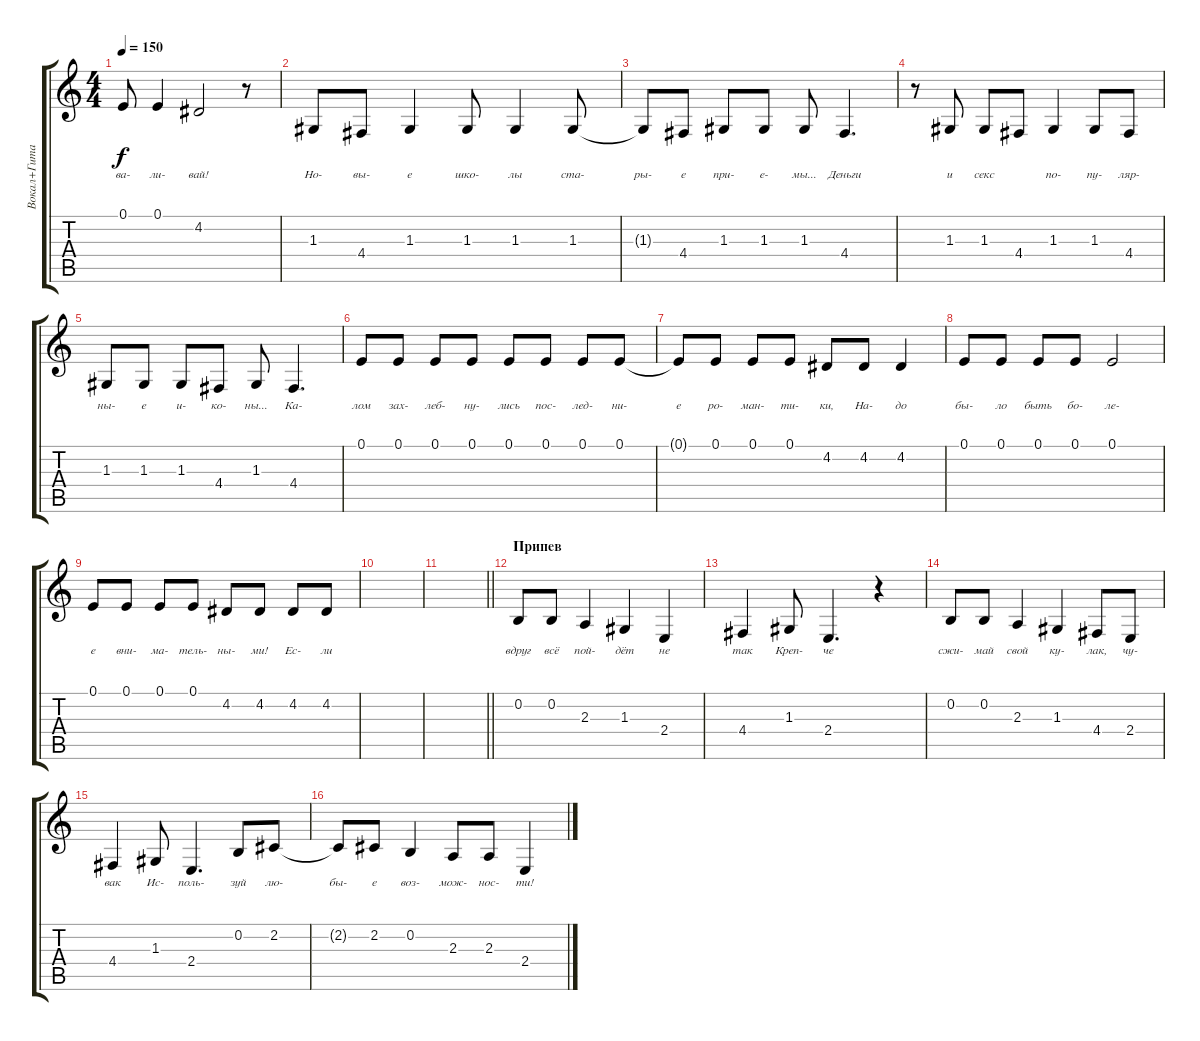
\track ("Вокал+Гитара" "Вокал+Гита") {instrument lead2sawtooth}
\staff {score tabs}
\tuning (E4 B3 G3 D3 A2 E2) {hide}
\ts (4 4)
\tempo 150
\clef g2
\ks c
0.1.8{lyrics (0 "ва-") lyrics (1 "") lyrics (2 "") lyrics (3 "") lyrics (4 "") dy f} 0.1.4{lyrics (0 "ли-") lyrics (1 "") lyrics (2 "") lyrics (3 "") lyrics (4 "")} 4.2.2{lyrics (0 "вай!") lyrics (1 "") lyrics (2 "") lyrics (3 "") lyrics (4 "")} r.8 |
1.3.8{lyrics (0 "Но-") lyrics (1 "") lyrics (2 "") lyrics (3 "") lyrics (4 "")} 4.4.8{lyrics (0 "вы-") lyrics (1 "") lyrics (2 "") lyrics (3 "") lyrics (4 "")} 1.3.4{lyrics (0 "е") lyrics (1 "") lyrics (2 "") lyrics (3 "") lyrics (4 "")} 1.3.8{lyrics (0 "шко-") lyrics (1 "") lyrics (2 "") lyrics (3 "") lyrics (4 "")} 1.3.4{lyrics (0 "лы") lyrics (1 "") lyrics (2 "") lyrics (3 "") lyrics (4 "")} 1.3.8{lyrics (0 "ста-") lyrics (1 "") lyrics (2 "") lyrics (3 "") lyrics (4 "")} |
1.3{t}.8{lyrics (0 "ры-") lyrics (1 "") lyrics (2 "") lyrics (3 "") lyrics (4 "")} 4.4.8{lyrics (0 "е") lyrics (1 "") lyrics (2 "") lyrics (3 "") lyrics (4 "")} 1.3.8{lyrics (0 "при-") lyrics (1 "") lyrics (2 "") lyrics (3 "") lyrics (4 "")} 1.3.8{lyrics (0 "е-") lyrics (1 "") lyrics (2 "") lyrics (3 "") lyrics (4 "")} 1.3.8{lyrics (0 "мы...") lyrics (1 "") lyrics (2 "") lyrics (3 "") lyrics (4 "")} 4.4.4{d lyrics (0 "Деньги") lyrics (1 "") lyrics (2 "") lyrics (3 "") lyrics (4 "")} |
r.8 1.3.8{lyrics (0 "и") lyrics (1 "") lyrics (2 "") lyrics (3 "") lyrics (4 "")} 1.3.8{lyrics (0 "секс") lyrics (1 "") lyrics (2 "") lyrics (3 "") lyrics (4 "")} 4.4.8{lyrics (0 "") lyrics (1 "") lyrics (2 "") lyrics (3 "") lyrics (4 "")} 1.3.4{lyrics (0 "по-") lyrics (1 "") lyrics (2 "") lyrics (3 "") lyrics (4 "")} 1.3.8{lyrics (0 "пу-") lyrics (1 "") lyrics (2 "") lyrics (3 "") lyrics (4 "")} 4.4.8{lyrics (0 "ляр-") lyrics (1 "") lyrics (2 "") lyrics (3 "") lyrics (4 "")} |
1.3.8{lyrics (0 "ны-") lyrics (1 "") lyrics (2 "") lyrics (3 "") lyrics (4 "")} 1.3.8{lyrics (0 "е") lyrics (1 "") lyrics (2 "") lyrics (3 "") lyrics (4 "")} 1.3.8{lyrics (0 "и-") lyrics (1 "") lyrics (2 "") lyrics (3 "") lyrics (4 "")} 4.4.8{lyrics (0 "ко-") lyrics (1 "") lyrics (2 "") lyrics (3 "") lyrics (4 "")} 1.3.8{lyrics (0 "ны...") lyrics (1 "") lyrics (2 "") lyrics (3 "") lyrics (4 "")} 4.4.4{d lyrics (0 "Ка-") lyrics (1 "") lyrics (2 "") lyrics (3 "") lyrics (4 "")} |
0.1.8{lyrics (0 "лом") lyrics (1 "") lyrics (2 "") lyrics (3 "") lyrics (4 "")} 0.1.8{lyrics (0 "зах-") lyrics (1 "") lyrics (2 "") lyrics (3 "") lyrics (4 "")} 0.1.8{lyrics (0 "леб-") lyrics (1 "") lyrics (2 "") lyrics (3 "") lyrics (4 "")} 0.1.8{lyrics (0 "ну-") lyrics (1 "") lyrics (2 "") lyrics (3 "") lyrics (4 "")} 0.1.8{lyrics (0 "лись") lyrics (1 "") lyrics (2 "") lyrics (3 "") lyrics (4 "")} 0.1.8{lyrics (0 "пос-") lyrics (1 "") lyrics (2 "") lyrics (3 "") lyrics (4 "")} 0.1.8{lyrics (0 "лед-") lyrics (1 "") lyrics (2 "") lyrics (3 "") lyrics (4 "")} 0.1.8{lyrics (0 "ни-") lyrics (1 "") lyrics (2 "") lyrics (3 "") lyrics (4 "")} |
0.1{t}.8{lyrics (0 "е") lyrics (1 "") lyrics (2 "") lyrics (3 "") lyrics (4 "")} 0.1.8{lyrics (0 "ро-") lyrics (1 "") lyrics (2 "") lyrics (3 "") lyrics (4 "")} 0.1.8{lyrics (0 "ман-") lyrics (1 "") lyrics (2 "") lyrics (3 "") lyrics (4 "")} 0.1.8{lyrics (0 "ти-") lyrics (1 "") lyrics (2 "") lyrics (3 "") lyrics (4 "")} 4.2.8{lyrics (0 "ки,") lyrics (1 "") lyrics (2 "") lyrics (3 "") lyrics (4 "")} 4.2.8{lyrics (0 "На-") lyrics (1 "") lyrics (2 "") lyrics (3 "") lyrics (4 "")} 4.2.4{lyrics (0 "до") lyrics (1 "") lyrics (2 "") lyrics (3 "") lyrics (4 "")} |
0.1.8{lyrics (0 "бы-") lyrics (1 "") lyrics (2 "") lyrics (3 "") lyrics (4 "")} 0.1.8{lyrics (0 "ло") lyrics (1 "") lyrics (2 "") lyrics (3 "") lyrics (4 "")} 0.1.8{lyrics (0 "быть") lyrics (1 "") lyrics (2 "") lyrics (3 "") lyrics (4 "")} 0.1.8{lyrics (0 "бо-") lyrics (1 "") lyrics (2 "") lyrics (3 "") lyrics (4 "")} 0.1.2{lyrics (0 "ле-") lyrics (1 "") lyrics (2 "") lyrics (3 "") lyrics (4 "")} |
0.1.8{lyrics (0 "е") lyrics (1 "") lyrics (2 "") lyrics (3 "") lyrics (4 "")} 0.1.8{lyrics (0 "вни-") lyrics (1 "") lyrics (2 "") lyrics (3 "") lyrics (4 "")} 0.1.8{lyrics (0 "ма-") lyrics (1 "") lyrics (2 "") lyrics (3 "") lyrics (4 "")} 0.1.8{lyrics (0 "тель-") lyrics (1 "") lyrics (2 "") lyrics (3 "") lyrics (4 "")} 4.2.8{lyrics (0 "ны-") lyrics (1 "") lyrics (2 "") lyrics (3 "") lyrics (4 "")} 4.2.8{lyrics (0 "ми!") lyrics (1 "") lyrics (2 "") lyrics (3 "") lyrics (4 "")} 4.2.8{lyrics (0 "Ес-") lyrics (1 "") lyrics (2 "") lyrics (3 "") lyrics (4 "")} 4.2.8{lyrics (0 "ли") lyrics (1 "") lyrics (2 "") lyrics (3 "") lyrics (4 "")} |
|
\barLineRight lightlight
|
\section ("" "Припев")
0.2.8{lyrics (0 "вдруг") lyrics (1 "") lyrics (2 "") lyrics (3 "") lyrics (4 "")} 0.2.8{lyrics (0 "всё") lyrics (1 "") lyrics (2 "") lyrics (3 "") lyrics (4 "")} 2.3.4{lyrics (0 "пой-") lyrics (1 "") lyrics (2 "") lyrics (3 "") lyrics (4 "")} 1.3.4{lyrics (0 "дёт") lyrics (1 "") lyrics (2 "") lyrics (3 "") lyrics (4 "")} 2.4.4{lyrics (0 "не") lyrics (1 "") lyrics (2 "") lyrics (3 "") lyrics (4 "")} |
4.4.4{lyrics (0 "так") lyrics (1 "") lyrics (2 "") lyrics (3 "") lyrics (4 "")} 1.3.8{lyrics (0 "Креп-") lyrics (1 "") lyrics (2 "") lyrics (3 "") lyrics (4 "")} 2.4.4{d lyrics (0 "че") lyrics (1 "") lyrics (2 "") lyrics (3 "") lyrics (4 "")} r.4 |
0.2.8{lyrics (0 "сжи-") lyrics (1 "") lyrics (2 "") lyrics (3 "") lyrics (4 "")} 0.2.8{lyrics (0 "май") lyrics (1 "") lyrics (2 "") lyrics (3 "") lyrics (4 "")} 2.3.4{lyrics (0 "свой") lyrics (1 "") lyrics (2 "") lyrics (3 "") lyrics (4 "")} 1.3.4{lyrics (0 "ку-") lyrics (1 "") lyrics (2 "") lyrics (3 "") lyrics (4 "")} 4.4.8{lyrics (0 "лак,") lyrics (1 "") lyrics (2 "") lyrics (3 "") lyrics (4 "")} 2.4.8{lyrics (0 "чу-") lyrics (1 "") lyrics (2 "") lyrics (3 "") lyrics (4 "")} |
4.4.4{lyrics (0 "вак") lyrics (1 "") lyrics (2 "") lyrics (3 "") lyrics (4 "")} 1.3.8{lyrics (0 "Ис-") lyrics (1 "") lyrics (2 "") lyrics (3 "") lyrics (4 "")} 2.4.4{d lyrics (0 "поль-") lyrics (1 "") lyrics (2 "") lyrics (3 "") lyrics (4 "")} 0.2.8{lyrics (0 "зуй") lyrics (1 "") lyrics (2 "") lyrics (3 "") lyrics (4 "")} 2.2.8{lyrics (0 "лю-") lyrics (1 "") lyrics (2 "") lyrics (3 "") lyrics (4 "")} |
2.2{t}.8{lyrics (0 "бы-") lyrics (1 "") lyrics (2 "") lyrics (3 "") lyrics (4 "")} 2.2.8{lyrics (0 "е") lyrics (1 "") lyrics (2 "") lyrics (3 "") lyrics (4 "")} 0.2.4{lyrics (0 "воз-") lyrics (1 "") lyrics (2 "") lyrics (3 "") lyrics (4 "")} 2.3.8{lyrics (0 "мож-") lyrics (1 "") lyrics (2 "") lyrics (3 "") lyrics (4 "")} 2.3.8{lyrics (0 "нос-") lyrics (1 "") lyrics (2 "") lyrics (3 "") lyrics (4 "")} 2.4.4{lyrics (0 "ти!") lyrics (1 "") lyrics (2 "") lyrics (3 "") lyrics (4 "")}
